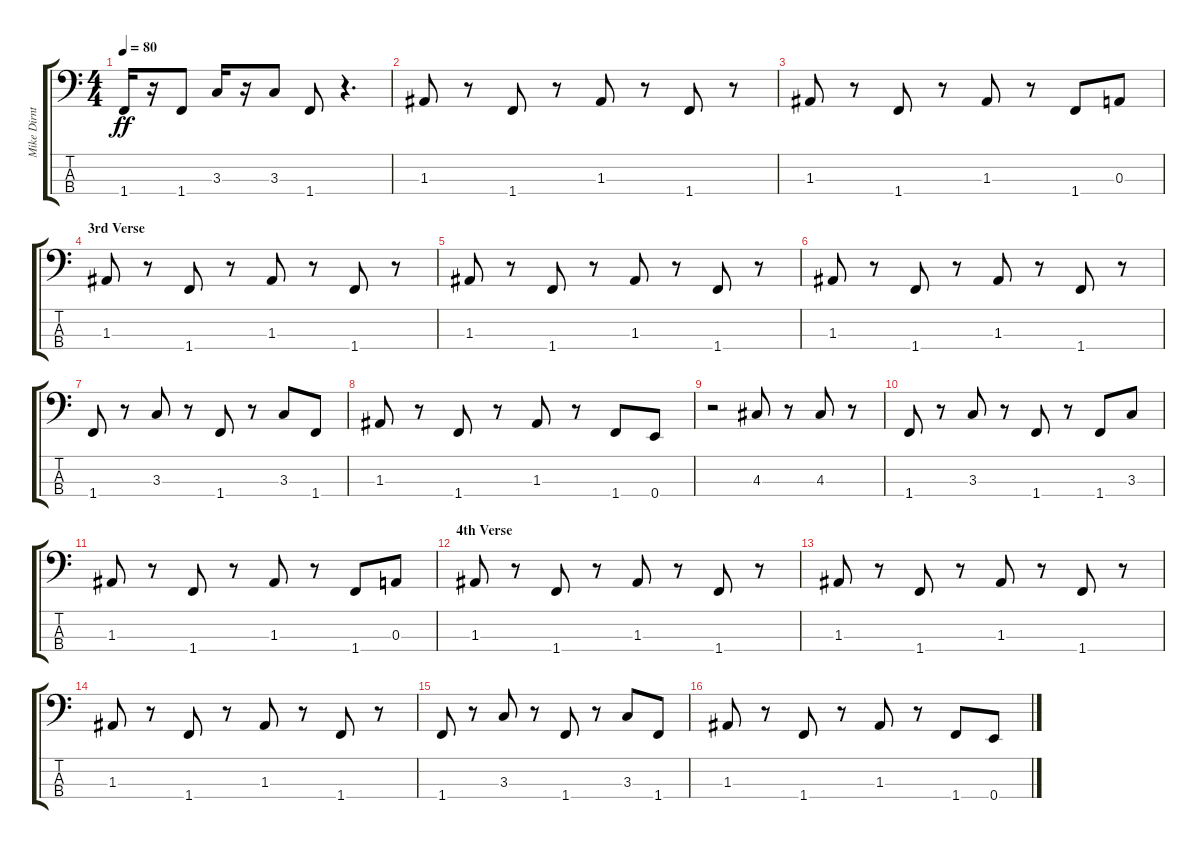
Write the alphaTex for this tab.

\track ("Mike Dirnt (Bass)" "Mike Dirnt") {instrument electricbassfinger}
\staff {score tabs}
\tuning (G2 D2 A1 E1) {hide}
\ts (4 4)
\tempo 80
\clef f4
\ks c
1.4.16{dy ff} r.16 1.4.8 3.3.16 r.16 3.3.8 1.4.8 r.4{d} |
1.3.8 r.8 1.4.8 r.8 1.3.8 r.8 1.4.8 r.8 |
1.3.8 r.8 1.4.8 r.8 1.3.8 r.8 1.4.8 0.3.8 |
\section ("" "3rd Verse")
1.3.8 r.8 1.4.8 r.8 1.3.8 r.8 1.4.8 r.8 |
1.3.8 r.8 1.4.8 r.8 1.3.8 r.8 1.4.8 r.8 |
1.3.8 r.8 1.4.8 r.8 1.3.8 r.8 1.4.8 r.8 |
1.4.8 r.8 3.3.8 r.8 1.4.8 r.8 3.3.8 1.4.8 |
1.3.8 r.8 1.4.8 r.8 1.3.8 r.8 1.4.8 0.4.8 |
r.2 4.3.8 r.8 4.3.8 r.8 |
1.4.8 r.8 3.3.8 r.8 1.4.8 r.8 1.4.8 3.3.8 |
1.3.8 r.8 1.4.8 r.8 1.3.8 r.8 1.4.8 0.3.8 |
\section ("" "4th Verse")
1.3.8 r.8 1.4.8 r.8 1.3.8 r.8 1.4.8 r.8 |
1.3.8 r.8 1.4.8 r.8 1.3.8 r.8 1.4.8 r.8 |
1.3.8 r.8 1.4.8 r.8 1.3.8 r.8 1.4.8 r.8 |
1.4.8 r.8 3.3.8 r.8 1.4.8 r.8 3.3.8 1.4.8 |
1.3.8 r.8 1.4.8 r.8 1.3.8 r.8 1.4.8 0.4.8
